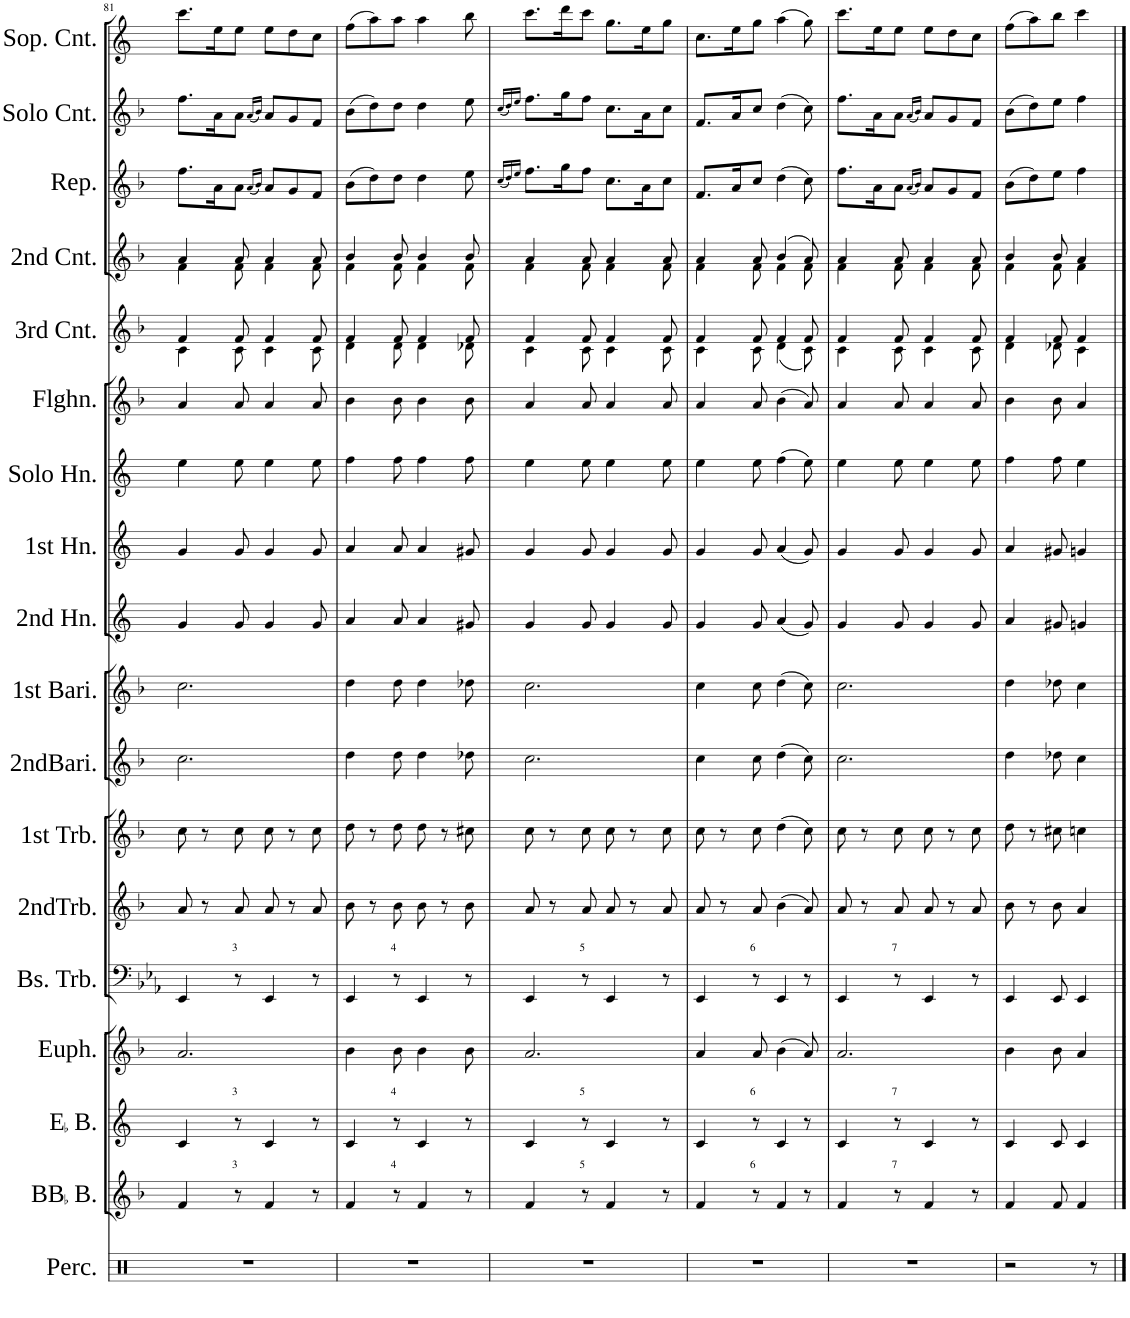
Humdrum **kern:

**kern	**kern	**kern	**kern	**kern	**kern	**kern	**kern	**kern	**kern	**kern	**kern	**kern	**kern	**kern	**kern	**kern	**kern
*part18	*part17	*part16	*part15	*part14	*part13	*part12	*part11	*part10	*part9	*part8	*part7	*part6	*part5	*part4	*part3	*part2	*part1
*staff18	*staff17	*staff16	*staff15	*staff14	*staff13	*staff12	*staff11	*staff10	*staff9	*staff8	*staff7	*staff6	*staff5	*staff4	*staff3	*staff2	*staff1
*I"Percussion	*I"BBaccidentalFlat Bass	*I"EaccidentalFlat Bass	*I"Euphonium	*I"Bass Trombone	*I"2nd Trombone	*I"1st Trombone	*I"2nd Baritone	*I"1st Baritone	*I"2nd Horn	*I"1st Horn	*I"Solo Horn	*I"Flugel Horn	*I"3rd Cornet	*I"2nd Cornet	*I"Repiano	*I"Solo Cornet	*I"Soprano Cornet
*I'Perc.	*I'BBaccidentalFlat B.	*I'EaccidentalFlat B.	*I'Euph.	*I'Bs. Trb.	*I'2ndTrb.	*I'1st Trb.	*I'2ndBari.	*I'1st Bari.	*I'2nd Hn.	*I'1st Hn.	*I'Solo Hn.	*I'Flghn.	*I'3rd Cnt.	*I'2nd Cnt.	*I'Rep.	*I'Solo Cnt.	*I'Sop. Cnt.
!!LO:PB:g=z
*clefX	*clefG2	*clefG2	*clefG2	*clefF4	*clefG2	*clefG2	*clefG2	*clefG2	*clefG2	*clefG2	*clefG2	*clefG2	*clefG2	*clefG2	*clefG2	*clefG2	*clefG2
*	*Trd15c26	*Trd12c21	*Trd8c14	*	*Trd8c14	*Trd8c14	*Trd8c14	*Trd8c14	*Trd5c9	*Trd5c9	*Trd5c9	*Trd1c2	*Trd1c2	*Trd1c2	*Trd1c2	*Trd1c2	*Trd-2c-3
*k[]	*k[b-]	*k[]	*k[b-]	*k[b-e-a-]	*k[b-]	*k[b-]	*k[b-]	*k[b-]	*k[]	*k[]	*k[]	*k[b-]	*k[b-]	*k[b-]	*k[b-]	*k[b-]	*k[]
*M6/8	*M6/8	*M6/8	*M6/8	*M6/8	*M6/8	*M6/8	*M6/8	*M6/8	*M6/8	*M6/8	*M6/8	*M6/8	*M6/8	*M6/8	*M6/8	*M6/8	*M6/8
=81	=81	=81	=81	=81	=81	=81	=81	=81	=81	=81	=81	=81	=81	=81	=81	=81	=81
*	*	*	*	*	*	*	*	*	*	*	*	*	*^	*^	*	*	*
2.r	4f/	4c/	2.a/	4EE-/	8a/	8cc\	2.cc\	2.cc\	4g/	4g/	4ee\	4a/	4f/	4c\	4a/	4f\	8.ff\L	8.ff\L	8.ccc\L
.	.	.	.	.	8r	8r	.	.	.	.	.	.	.	.	.	.	.	.	.
.	.	.	.	.	.	.	.	.	.	.	.	.	.	.	.	.	16a\K	16a\K	16ee\K
!	!	!	!	!LO:TX:a:t=3	!	!	!	!	!	!	!	!	!	!	!	!	!	!	!
!	!	!LO:TX:a:t=3	!	!	!	!	!	!	!	!	!	!	!	!	!	!	!	!	!
!	!LO:TX:a:t=3	!	!	!	!	!	!	!	!	!	!	!	!	!	!	!	!	!	!
.	8r	8r	.	8r	8a/	8cc\	.	.	8g/	8g/	8ee\	8a/	8f/	8c\	8a/	8f\	8a\J	8a\J	8ee\J
.	.	.	.	.	.	.	.	.	.	.	.	.	.	.	.	.	(16qa/LL	(16qa/LL	.
.	.	.	.	.	.	.	.	.	.	.	.	.	.	.	.	.	16qb-/JJ)	16qb-/JJ)	.
.	4f/	4c/	.	4EE-/	8a/	8cc\	.	.	4g/	4g/	4ee\	4a/	4f/	4c\	4a/	4f\	8a/L	8a/L	8ee\L
.	.	.	.	.	8r	8r	.	.	.	.	.	.	.	.	.	.	8g/	8g/	8dd\
.	8r	8r	.	8r	8a/	8cc\	.	.	8g/	8g/	8ee\	8a/	8f/	8c\	8a/	8f\	8f/J	8f/J	8cc\J
=82	=82	=82	=82	=82	=82	=82	=82	=82	=82	=82	=82	=82	=82	=82	=82	=82	=82	=82	=82
2.r	4f/	4c/	4b-\	4EE-/	8b-\	8dd\	4dd\	4dd\	4a/	4a/	4ff\	4b-\	4f/	4d\	4b-/	4f\	(8b-\L	(8b-\L	(8ff\L
.	.	.	.	.	8r	8r	.	.	.	.	.	.	.	.	.	.	8dd\)	8dd\)	8aa\)
!	!	!	!	!LO:TX:a:t=4	!	!	!	!	!	!	!	!	!	!	!	!	!	!	!
!	!	!LO:TX:a:t=4	!	!	!	!	!	!	!	!	!	!	!	!	!	!	!	!	!
!	!LO:TX:a:t=4	!	!	!	!	!	!	!	!	!	!	!	!	!	!	!	!	!	!
.	8r	8r	8b-\	8r	8b-\	8dd\	8dd\	8dd\	8a/	8a/	8ff\	8b-\	8f/	8d\	8b-/	8f\	8dd\J	8dd\J	8aa\J
.	4f/	4c/	4b-\	4EE-/	8b-\	8dd\	4dd\	4dd\	4a/	4a/	4ff\	4b-\	4f/	4d\	4b-/	4f\	4dd\	4dd\	4aa\
.	.	.	.	.	8r	8r	.	.	.	.	.	.	.	.	.	.	.	.	.
.	8r	8r	8b-\	8r	8b-\	8cc#X\	8dd-X\	8dd-X\	8g#X/	8g#X/	8ff\	8b-\	8f/	8d-X\	8b-/	8f\	8ee\	8ee\	8bb\
=83	=83	=83	=83	=83	=83	=83	=83	=83	=83	=83	=83	=83	=83	=83	=83	=83	=83	=83	=83
.	.	.	.	.	.	.	.	.	.	.	.	.	.	.	.	.	(16qcc/LL	(16qcc/LL	.
.	.	.	.	.	.	.	.	.	.	.	.	.	.	.	.	.	16qdd/)	16qdd/)	.
.	.	.	.	.	.	.	.	.	.	.	.	.	.	.	.	.	16qee/JJ	16qee/JJ	.
2.r	4f/	4c/	2.a/	4EE-/	8a/	8cc\	2.cc\	2.cc\	4g/	4g/	4ee\	4a/	4f/	4c\	4a/	4f\	8.ff\L	8.ff\L	8.ccc\L
.	.	.	.	.	8r	8r	.	.	.	.	.	.	.	.	.	.	.	.	.
.	.	.	.	.	.	.	.	.	.	.	.	.	.	.	.	.	16gg\K	16gg\K	16ddd\K
!	!	!	!	!LO:TX:a:t=5	!	!	!	!	!	!	!	!	!	!	!	!	!	!	!
!	!	!LO:TX:a:t=5	!	!	!	!	!	!	!	!	!	!	!	!	!	!	!	!	!
!	!LO:TX:a:t=5	!	!	!	!	!	!	!	!	!	!	!	!	!	!	!	!	!	!
.	8r	8r	.	8r	8a/	8cc\	.	.	8g/	8g/	8ee\	8a/	8f/	8c\	8a/	8f\	8ff\J	8ff\J	8ccc\J
.	4f/	4c/	.	4EE-/	8a/	8cc\	.	.	4g/	4g/	4ee\	4a/	4f/	4c\	4a/	4f\	8.cc\L	8.cc\L	8.gg\L
.	.	.	.	.	8r	8r	.	.	.	.	.	.	.	.	.	.	.	.	.
.	.	.	.	.	.	.	.	.	.	.	.	.	.	.	.	.	16a\K	16a\K	16ee\K
.	8r	8r	.	8r	8a/	8cc\	.	.	8g/	8g/	8ee\	8a/	8f/	8c\	8a/	8f\	8cc\J	8cc\J	8gg\J
=84	=84	=84	=84	=84	=84	=84	=84	=84	=84	=84	=84	=84	=84	=84	=84	=84	=84	=84	=84
2.r	4f/	4c/	4a/	4EE-/	8a/	8cc\	4cc\	4cc\	4g/	4g/	4ee\	4a/	4f/	4c\	4a/	4f\	8.f/L	8.f/L	8.cc\L
.	.	.	.	.	8r	8r	.	.	.	.	.	.	.	.	.	.	.	.	.
.	.	.	.	.	.	.	.	.	.	.	.	.	.	.	.	.	16a/K	16a/K	16ee\K
!	!	!	!	!LO:TX:a:t=6	!	!	!	!	!	!	!	!	!	!	!	!	!	!	!
!	!	!LO:TX:a:t=6	!	!	!	!	!	!	!	!	!	!	!	!	!	!	!	!	!
!	!LO:TX:a:t=6	!	!	!	!	!	!	!	!	!	!	!	!	!	!	!	!	!	!
.	8r	8r	8a/	8r	8a/	8cc\	8cc\	8cc\	8g/	8g/	8ee\	8a/	8f/	8c\	8a/	8f\	8cc/J	8cc/J	8gg\J
.	4f/	4c/	(4b-\	4EE-/	(4b-\	(4dd\	(4dd\	(4dd\	(4a/	(4a/	(4ff\	(4b-\	4f/	(4d\	(4b-/	4f\	(4dd\	(4dd\	(4aa\
.	8r	8r	8a/)	8r	8a/)	8cc\)	8cc\)	8cc\)	8g/)	8g/)	8ee\)	8a/)	8f/	8c\)	8a/)	8f\	8cc\)	8cc\)	8gg\)
=85	=85	=85	=85	=85	=85	=85	=85	=85	=85	=85	=85	=85	=85	=85	=85	=85	=85	=85	=85
2.r	4f/	4c/	2.a/	4EE-/	8a/	8cc\	2.cc\	2.cc\	4g/	4g/	4ee\	4a/	4f/	4c\	4a/	4f\	8.ff\L	8.ff\L	8.ccc\L
.	.	.	.	.	8r	8r	.	.	.	.	.	.	.	.	.	.	.	.	.
.	.	.	.	.	.	.	.	.	.	.	.	.	.	.	.	.	16a\K	16a\K	16ee\K
!	!	!	!	!LO:TX:a:t=7	!	!	!	!	!	!	!	!	!	!	!	!	!	!	!
!	!	!LO:TX:a:t=7	!	!	!	!	!	!	!	!	!	!	!	!	!	!	!	!	!
!	!LO:TX:a:t=7	!	!	!	!	!	!	!	!	!	!	!	!	!	!	!	!	!	!
.	8r	8r	.	8r	8a/	8cc\	.	.	8g/	8g/	8ee\	8a/	8f/	8c\	8a/	8f\	8a\J	8a\J	8ee\J
.	.	.	.	.	.	.	.	.	.	.	.	.	.	.	.	.	(16qa/LL	(16qa/LL	.
.	.	.	.	.	.	.	.	.	.	.	.	.	.	.	.	.	16qb-/JJ)	16qb-/JJ)	.
.	4f/	4c/	.	4EE-/	8a/	8cc\	.	.	4g/	4g/	4ee\	4a/	4f/	4c\	4a/	4f\	8a/L	8a/L	8ee\L
.	.	.	.	.	8r	8r	.	.	.	.	.	.	.	.	.	.	8g/	8g/	8dd\
.	8r	8r	.	8r	8a/	8cc\	.	.	8g/	8g/	8ee\	8a/	8f/	8c\	8a/	8f\	8f/J	8f/J	8cc\J
=86	=86	=86	=86	=86	=86	=86	=86	=86	=86	=86	=86	=86	=86	=86	=86	=86	=86	=86	=86
2r	4f/	4c/	4b-\	4EE-/	8b-\	8dd\	4dd\	4dd\	4a/	4a/	4ff\	4b-\	4f/	4d\	4b-/	4f\	(8b-\L	(8b-\L	(8ff\L
.	.	.	.	.	8r	8r	.	.	.	.	.	.	.	.	.	.	8dd\)	8dd\)	8aa\)
.	8f/	8c/	8b-\	8EE-/	8b-\	8cc#X\	8dd-X\	8dd-X\	8g#X/	8g#X/	8ff\	8b-\	8f/	8d-X\	8b-/	8f\	8ee\J	8ee\J	8bb\J
.	4f/	4c/	4a/	4EE-/	4a/	4ccn\	4cc\	4cc\	4gn/	4gn/	4ee\	4a/	4f/	4c\	4a/	4f\	4ff\	4ff\	4ccc\
8r	.	.	.	.	.	.	.	.	.	.	.	.	.	.	.	.	.	.	.
*	*	*	*	*	*	*	*	*	*	*	*	*	*v	*v	*	*	*	*	*
*	*	*	*	*	*	*	*	*	*	*	*	*	*	*v	*v	*	*	*
==	==	==	==	==	==	==	==	==	==	==	==	==	==	==	==	==	==
*-	*-	*-	*-	*-	*-	*-	*-	*-	*-	*-	*-	*-	*-	*-	*-	*-	*-
